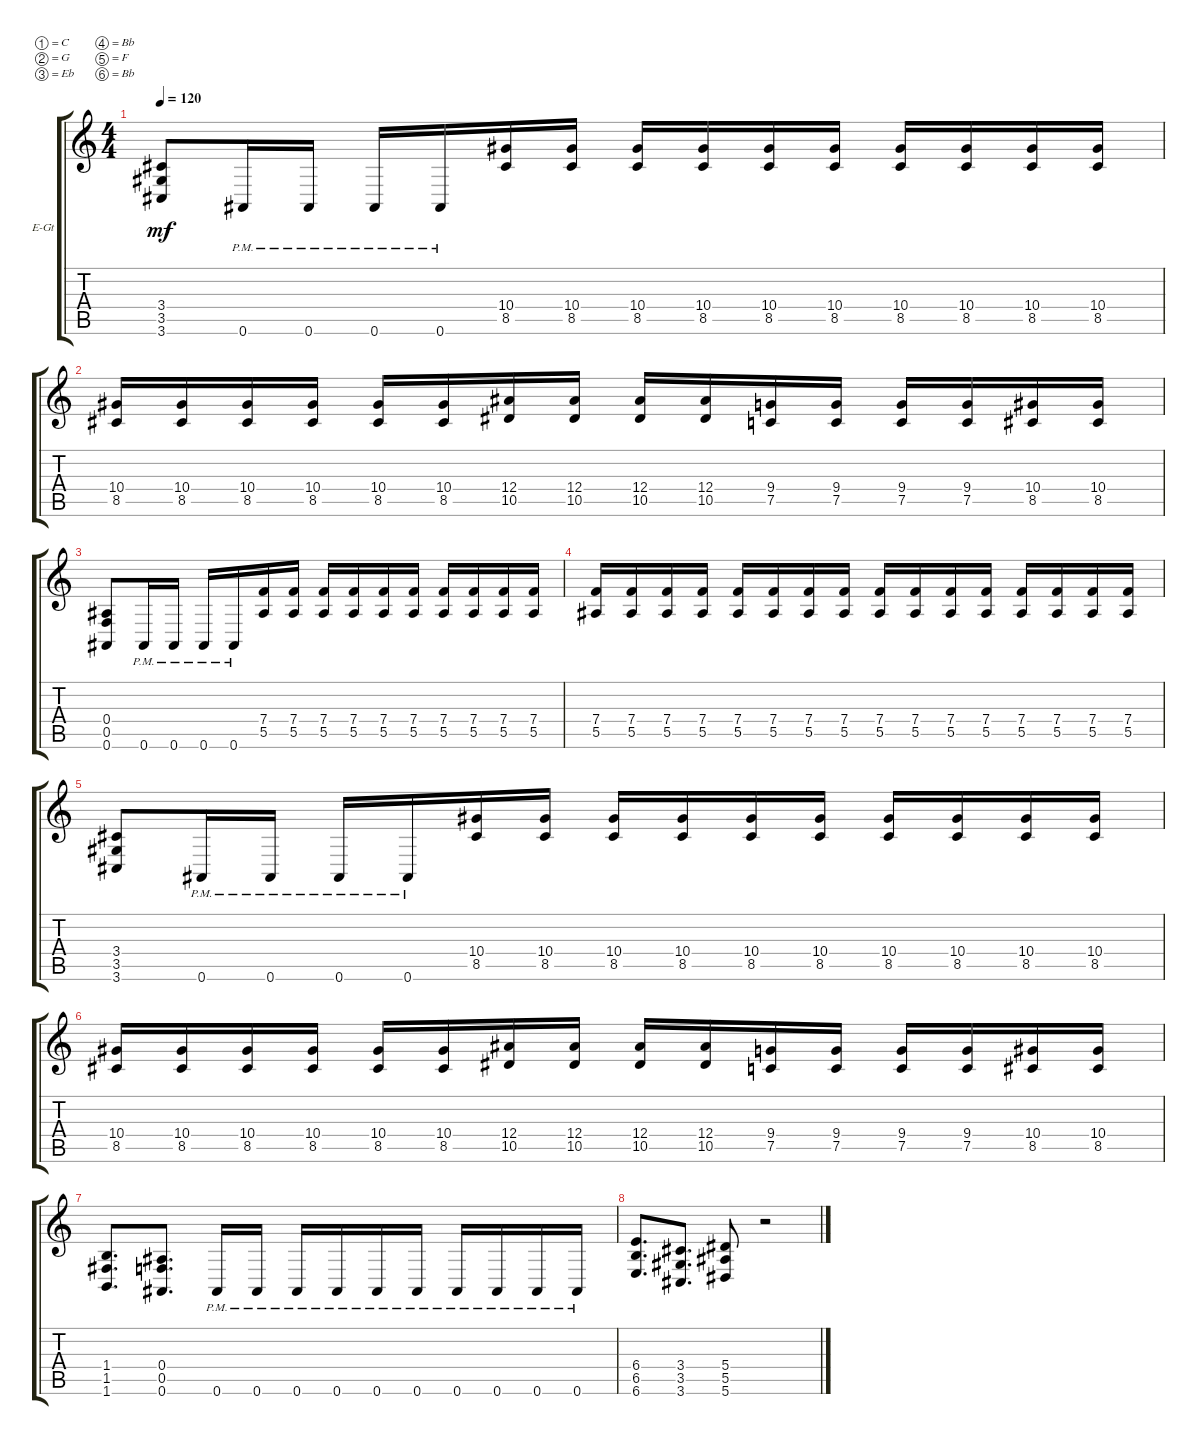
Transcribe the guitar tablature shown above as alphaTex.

\bracketExtendMode groupsimilarinstruments
\firstSystemTrackNameOrientation horizontal
\otherSystemsTrackNameOrientation horizontal
\track ("Rhythm" "E-Gt") {instrument distortionguitar}
\staff {score tabs}
\tuning (C4 G3 Eb3 Bb2 F2 Bb1)
\ts (4 4)
\tempo 120
\clef g2
\ks c
(3.4 3.5 3.6).8{dy mf} 0.6{pm}.16 0.6{pm}.16 0.6{pm}.16 0.6{pm}.16 (10.4 8.5).16 (10.4 8.5).16 (10.4 8.5).16 (10.4 8.5).16 (10.4 8.5).16 (10.4 8.5).16 (10.4 8.5).16 (10.4 8.5).16 (10.4 8.5).16 (10.4 8.5).16 |
(10.4 8.5).16 (10.4 8.5).16 (10.4 8.5).16 (10.4 8.5).16 (10.4 8.5).16 (10.4 8.5).16 (12.4 10.5).16 (12.4 10.5).16 (12.4 10.5).16 (12.4 10.5).16 (9.4 7.5).16 (9.4 7.5).16 (9.4 7.5).16 (9.4 7.5).16 (10.4 8.5).16 (10.4 8.5).16 |
(0.4 0.5 0.6).8 0.6{pm}.16 0.6{pm}.16 0.6{pm}.16 0.6{pm}.16 (7.4 5.5).16 (7.4 5.5).16 (7.4 5.5).16 (7.4 5.5).16 (7.4 5.5).16 (7.4 5.5).16 (7.4 5.5).16 (7.4 5.5).16 (7.4 5.5).16 (7.4 5.5).16 |
(7.4 5.5).16 (7.4 5.5).16 (7.4 5.5).16 (7.4 5.5).16 (7.4 5.5).16 (7.4 5.5).16 (7.4 5.5).16 (7.4 5.5).16 (7.4 5.5).16 (7.4 5.5).16 (7.4 5.5).16 (7.4 5.5).16 (7.4 5.5).16 (7.4 5.5).16 (7.4 5.5).16 (7.4 5.5).16 |
(3.4 3.5 3.6).8 0.6{pm}.16 0.6{pm}.16 0.6{pm}.16 0.6{pm}.16 (10.4 8.5).16 (10.4 8.5).16 (10.4 8.5).16 (10.4 8.5).16 (10.4 8.5).16 (10.4 8.5).16 (10.4 8.5).16 (10.4 8.5).16 (10.4 8.5).16 (10.4 8.5).16 |
(10.4 8.5).16 (10.4 8.5).16 (10.4 8.5).16 (10.4 8.5).16 (10.4 8.5).16 (10.4 8.5).16 (12.4 10.5).16 (12.4 10.5).16 (12.4 10.5).16 (12.4 10.5).16 (9.4 7.5).16 (9.4 7.5).16 (9.4 7.5).16 (9.4 7.5).16 (10.4 8.5).16 (10.4 8.5).16 |
(1.4 1.5 1.6).8{d} (0.4 0.5 0.6).8{d} 0.6{pm}.16 0.6{pm}.16 0.6{pm}.16 0.6{pm}.16 0.6{pm}.16 0.6{pm}.16 0.6{pm}.16 0.6{pm}.16 0.6{pm}.16 0.6{pm}.16 |
(6.4 6.5 6.6).8{d} (3.4 3.5 3.6).8{d} (5.4 5.5 5.6).8 r.2
